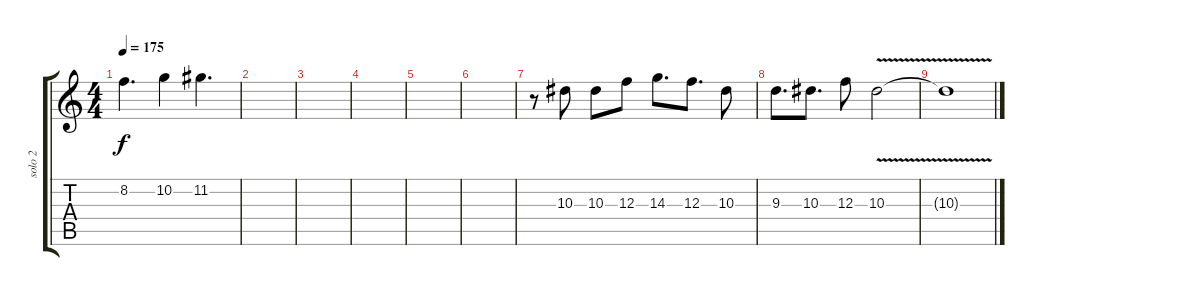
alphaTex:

\track ("solo 2" "solo 2") {instrument overdrivenguitar}
\staff {score tabs}
\tuning (D4 A3 F3 C3 G2 C2) {hide}
\ts (4 4)
\tempo 175
\clef g2
\ks c
8.2{t}.4{d dy f} 10.2.4 11.2.4{d} |
|
|
|
|
|
r.8 10.3.8 10.3.8 12.3.8 14.3.8{d} 12.3.8{d} 10.3.8 |
9.3.8{d} 10.3.8{d} 12.3.8 10.3{v}.2 |
10.3{t}.1
